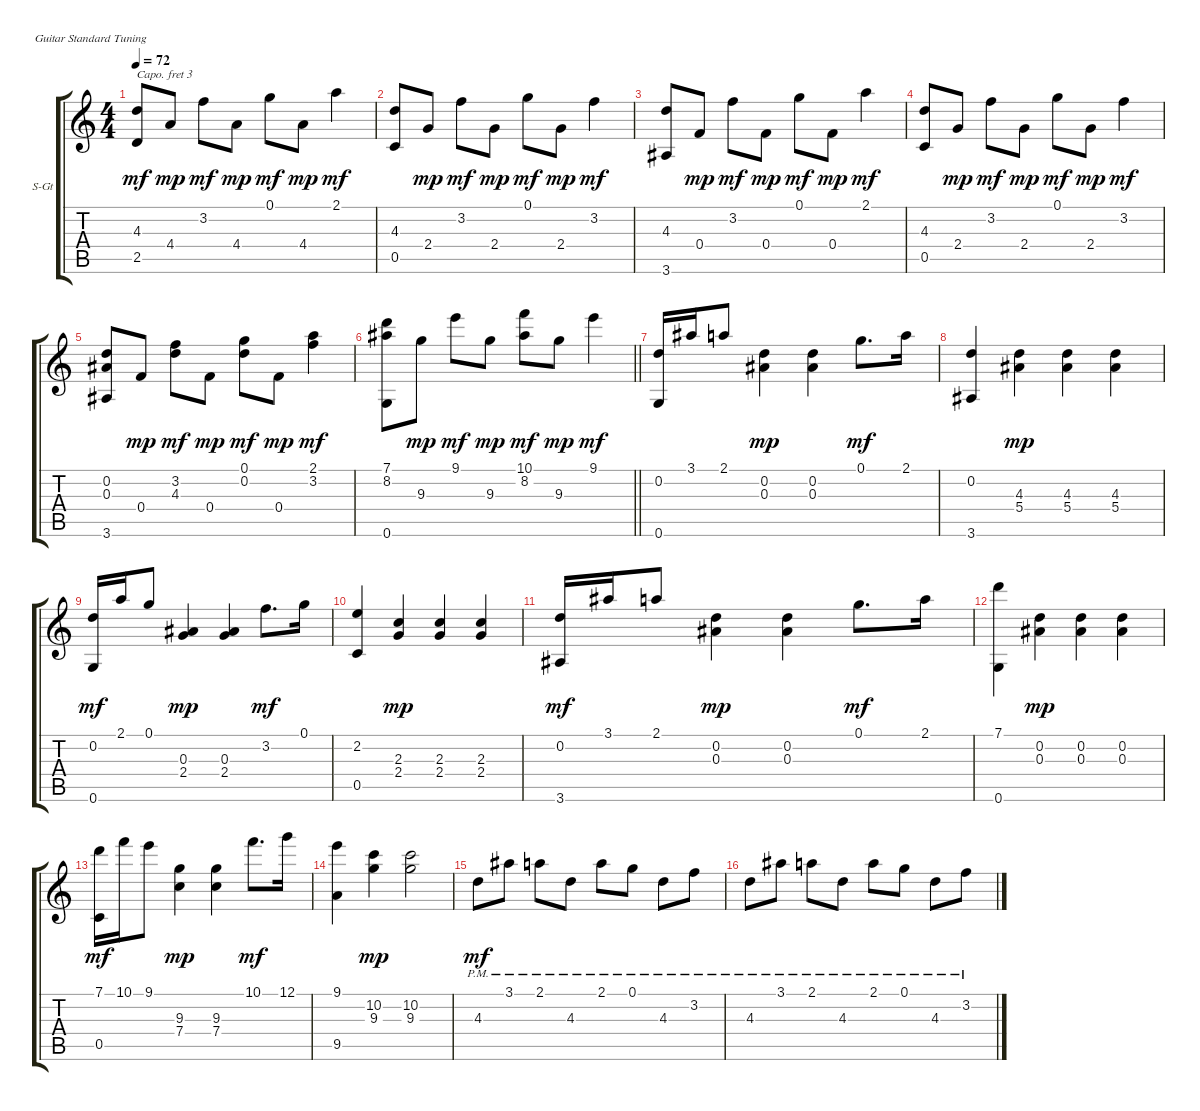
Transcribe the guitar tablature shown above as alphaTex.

\defaultSystemsLayout 4
\bracketExtendMode groupsimilarinstruments
\firstSystemTrackNameOrientation horizontal
\otherSystemsTrackNameOrientation horizontal
\track ("Steel Guitar" "S-Gt") {instrument acousticguitarsteel}
\staff {score tabs}
\capo 3
\tuning (E4 B3 G3 D3 A2 E2)
\ts (4 4)
\tempo 72
\clef g2
\scale
0.558307
\ks c
(4.3 2.5).8{dy mf instrument acousticguitarsteel} 4.4.8{dy mp} 3.2.8{dy mf} 4.4.8{dy mp} 0.1.8{dy mf} 4.4.8{dy mp} 2.1.4{dy mf} |
\scale
0.441519 (4.3 0.5).8 2.4.8{dy mp} 3.2.8{dy mf} 2.4.8{dy mp} 0.1.8{dy mf} 2.4.8{dy mp} 3.2.4{dy mf} |
\scale
0.538376 (4.3 3.6).8 0.4.8{dy mp} 3.2.8{dy mf} 0.4.8{dy mp} 0.1.8{dy mf} 0.4.8{dy mp} 2.1.4{dy mf} |
\scale
0.461538 (4.3 0.5).8 2.4.8{dy mp} 3.2.8{dy mf} 2.4.8{dy mp} 0.1.8{dy mf} 2.4.8{dy mp} 3.2.4{dy mf} |
(0.2 0.3 3.6).8 0.4.8{dy mp} (3.2 4.3).8{dy mf} 0.4.8{dy mp} (0.2 0.1).8{dy mf} 0.4.8{dy mp} (2.1 3.2).4{dy mf} |
\barLineRight lightlight
(7.1 8.2 0.6).8 9.3.8{dy mp} 9.1.8{dy mf} 9.3.8{dy mp} (10.1 8.2).8{dy mf} 9.3.8{dy mp} 9.1.4{dy mf} |
(0.2 0.6).16 3.1.16 2.1.8 (0.2 0.3).4{dy mp} (0.3 0.2).4 0.1.8{d dy mf} 2.1.16 |
(0.2 3.6).4 (4.3 5.4).4{dy mp} (4.3 5.4).4 (4.3 5.4).4 |
(0.2 0.6).16{dy mf} 2.1.16 0.1.8 (2.4 0.3).4{dy mp} (0.3 2.4).4 3.2.8{d dy mf} 0.1.16 |
(2.2 0.5).4 (2.3 2.4).4{dy mp} (2.3 2.4).4 (2.3 2.4).4 |
(3.6 0.2).16{dy mf} 3.1.16 2.1.8 (0.3 0.2).4{dy mp} (0.3 0.2).4 0.1.8{d dy mf} 2.1.16 |
(7.1 0.6).4 (0.2 0.3).4{dy mp} (0.2 0.3).4 (0.2 0.3).4 |
(7.1 0.5).16{dy mf} 10.1.16 9.1.8 (9.3 7.4).4{dy mp} (9.3 7.4).4 10.1.8{d dy mf} 12.1.16 |
(9.1 9.5).4 (10.2 9.3).4{dy mp} (10.2 9.3).2 |
\scale
0.513401 4.3{pm}.8{dy mf} 3.1{pm}.8 2.1{pm}.8 4.3{pm}.8 2.1{pm}.8 0.1{pm}.8 4.3{pm}.8 3.2{pm}.8 |
\scale
0.486468 4.3{pm}.8 3.1{pm}.8 2.1{pm}.8 4.3{pm}.8 2.1{pm}.8 0.1{pm}.8 4.3{pm}.8 3.2{pm}.8
